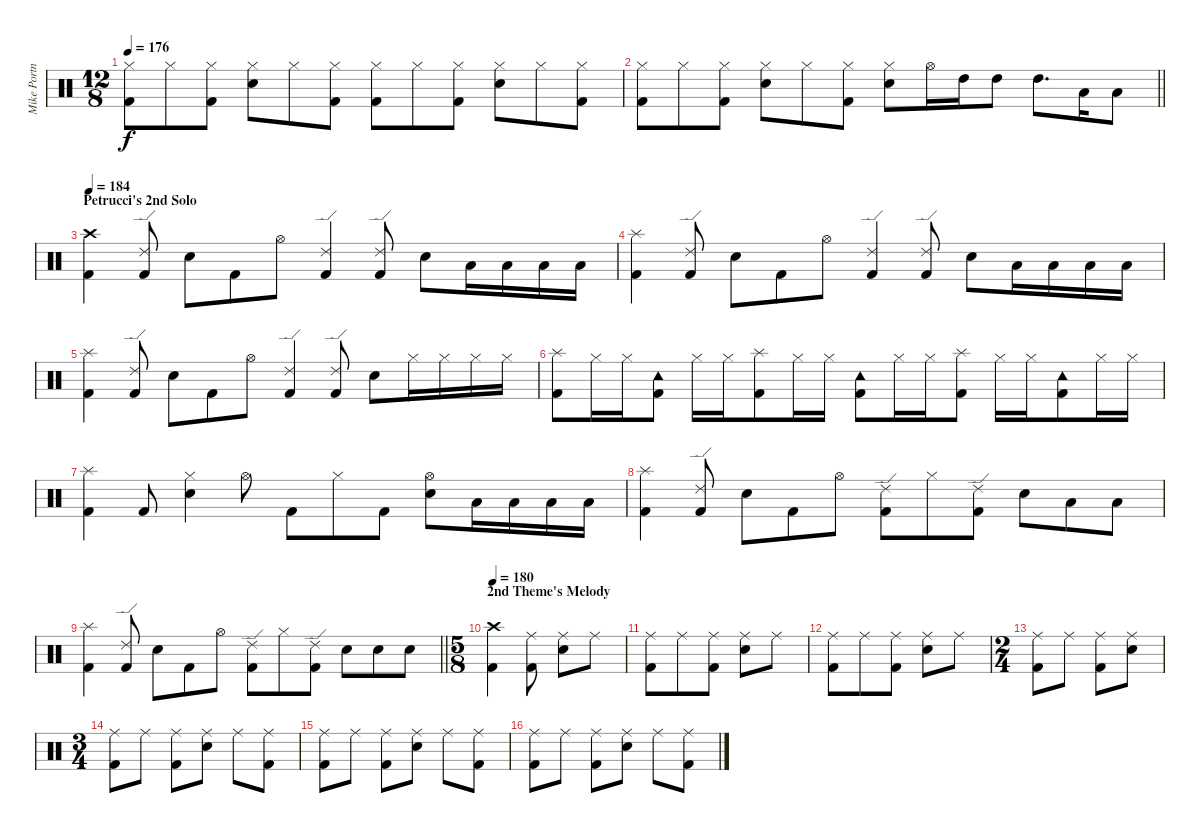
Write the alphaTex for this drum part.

\track ("Mike Portnoy" "Mike Portn") {instrument percussion}
\staff {score}
\articulation defaults
\ts (12 8)
\tempo 176
\clef neutral
\ks c
("Hi-Hat (closed)" "Kick (hit) 2").8{dy f} "Hi-Hat (closed)".8 ("Hi-Hat (closed)" "Kick (hit) 2").8 ("Hi-Hat (closed)" "Snare (hit) 2").8 "Hi-Hat (closed)".8 ("Hi-Hat (closed)" "Kick (hit) 2").8 ("Hi-Hat (closed)" "Kick (hit) 2").8 "Hi-Hat (closed)".8 ("Hi-Hat (closed)" "Kick (hit) 2").8 ("Hi-Hat (closed)" "Snare (hit) 2").8 "Hi-Hat (closed)".8 ("Hi-Hat (closed)" "Kick (hit) 2").8 |
\barLineRight lightlight
("Hi-Hat (closed)" "Kick (hit) 2").8 "Hi-Hat (closed)".8 ("Hi-Hat (closed)" "Kick (hit) 2").8 ("Hi-Hat (closed)" "Snare (hit) 2").8 "Hi-Hat (closed)".8 ("Hi-Hat (closed)" "Kick (hit) 2").8 ("Hi-Hat (closed)" "Snare (hit) 2").8 "Hi-Hat (open)".16 "High Tom (hit)".16 "High Tom (hit)".8 "High Tom (hit)".8{d} "Low Tom (hit)".16 "Low Tom (hit)".8 |
\section ("" "Petrucci's 2nd Solo")
\tempo 184
("Crash high (hit)" "Kick (hit) 2").4 ("Ride (edge) 2" "Kick (hit) 2").8 "Snare (hit) 2".8 "Kick (hit) 2".8 "Hi-Hat (open)".8 ("Ride (edge) 2" "Kick (hit) 2").4 ("Ride (edge) 2" "Kick (hit) 2").8 "Snare (hit) 2".8 "Low Tom (hit)".16 "Low Tom (hit)".16 "Low Tom (hit)".16 "Low Tom (hit)".16 |
("Splash (hit)" "Kick (hit) 2").4 ("Ride (edge) 2" "Kick (hit) 2").8 "Snare (hit) 2".8 "Kick (hit) 2".8 "Hi-Hat (open)".8 ("Ride (edge) 2" "Kick (hit) 2").4 ("Ride (edge) 2" "Kick (hit) 2").8 "Snare (hit) 2".8 "Low Tom (hit)".16 "Low Tom (hit)".16 "Low Tom (hit)".16 "Low Tom (hit)".16 |
("Splash (hit)" "Kick (hit) 2").4 ("Ride (edge) 2" "Kick (hit) 2").8 "Snare (hit) 2".8 "Kick (hit) 2".8 "Hi-Hat (open)".8 ("Ride (edge) 2" "Kick (hit) 2").4 ("Ride (edge) 2" "Kick (hit) 2").8 "Snare (hit) 2".8 "Hi-Hat (closed)".16 "Hi-Hat (closed)".16 "Hi-Hat (closed)".16 "Hi-Hat (closed)".16 |
("Splash (hit)" "Kick (hit) 2").8 "Hi-Hat (closed)".16 "Hi-Hat (closed)".16 ("Tambourine (hit)" "Kick (hit) 2").8 "Hi-Hat (closed)".16 "Hi-Hat (closed)".16 ("Splash (hit)" "Kick (hit) 2").8 "Hi-Hat (closed)".16 "Hi-Hat (closed)".16 ("Tambourine (hit)" "Kick (hit) 2").8 "Hi-Hat (closed)".16 "Hi-Hat (closed)".16 ("Splash (hit)" "Kick (hit) 2").8 "Hi-Hat (closed)".16 "Hi-Hat (closed)".16 ("Tambourine (hit)" "Kick (hit) 2").8 "Hi-Hat (closed)".16 "Hi-Hat (closed)".16 |
("Splash (hit)" "Kick (hit) 2").4 "Kick (hit) 2".8 ("Hi-Hat (closed)" "Snare (hit) 2").4 "Hi-Hat (open)".8 "Kick (hit) 2".8 "Hi-Hat (closed)".8 "Kick (hit) 2".8 ("Hi-Hat (open)" "Snare (hit) 2").8 "Low Tom (hit)".16 "Low Tom (hit)".16 "Low Tom (hit)".16 "Low Tom (hit)".16 |
("Splash (hit)" "Kick (hit) 2").4 ("Ride (edge) 2" "Kick (hit) 2").8 "Snare (hit) 2".8 "Kick (hit) 2".8 "Hi-Hat (open)".8 ("Ride (edge) 2" "Kick (hit) 2").8 "Hi-Hat (closed)".8 ("Ride (edge) 2" "Kick (hit) 2").8 "Snare (hit) 2".8 "Low Tom (hit)".8 "Low Tom (hit)".8 |
\barLineRight lightlight
("Splash (hit)" "Kick (hit) 2").4 ("Ride (edge) 2" "Kick (hit) 2").8 "Snare (hit) 2".8 "Kick (hit) 2".8 "Hi-Hat (open)".8 ("Ride (edge) 2" "Kick (hit) 2").8 "Hi-Hat (closed)".8 ("Ride (edge) 2" "Kick (hit) 2").8 "Snare (hit) 2".8 "Snare (hit) 2".8 "Snare (hit) 2".8 |
\ts (5 8)
\section ("" "2nd Theme's Melody")
\tempo 180
("Crash high (hit)" "Kick (hit) 2").4 ("Ride (middle)" "Kick (hit) 2").8 ("Ride (middle)" "Snare (hit) 2").8 "Ride (middle)".8 |
("Ride (middle)" "Kick (hit) 2").8 "Ride (middle)".8 ("Ride (middle)" "Kick (hit) 2").8 ("Ride (middle)" "Snare (hit) 2").8 "Ride (middle)".8 |
("Ride (middle)" "Kick (hit) 2").8 "Ride (middle)".8 ("Ride (middle)" "Kick (hit) 2").8 ("Ride (middle)" "Snare (hit) 2").8 "Ride (middle)".8 |
\ts (2 4)
("Ride (middle)" "Kick (hit) 2").8 "Ride (middle)".8 ("Ride (middle)" "Kick (hit) 2").8 ("Ride (middle)" "Snare (hit) 2").8 |
\ts (3 4)
("Ride (middle)" "Kick (hit) 2").8 "Ride (middle)".8 ("Ride (middle)" "Kick (hit) 2").8 ("Ride (middle)" "Snare (hit) 2").8 "Ride (middle)".8 ("Ride (middle)" "Kick (hit) 2").8 |
("Ride (middle)" "Kick (hit) 2").8 "Ride (middle)".8 ("Ride (middle)" "Kick (hit) 2").8 ("Ride (middle)" "Snare (hit) 2").8 "Ride (middle)".8 ("Ride (middle)" "Kick (hit) 2").8 |
("Ride (middle)" "Kick (hit) 2").8 "Ride (middle)".8 ("Ride (middle)" "Kick (hit) 2").8 ("Ride (middle)" "Snare (hit) 2").8 "Ride (middle)".8 ("Ride (middle)" "Kick (hit) 2").8
